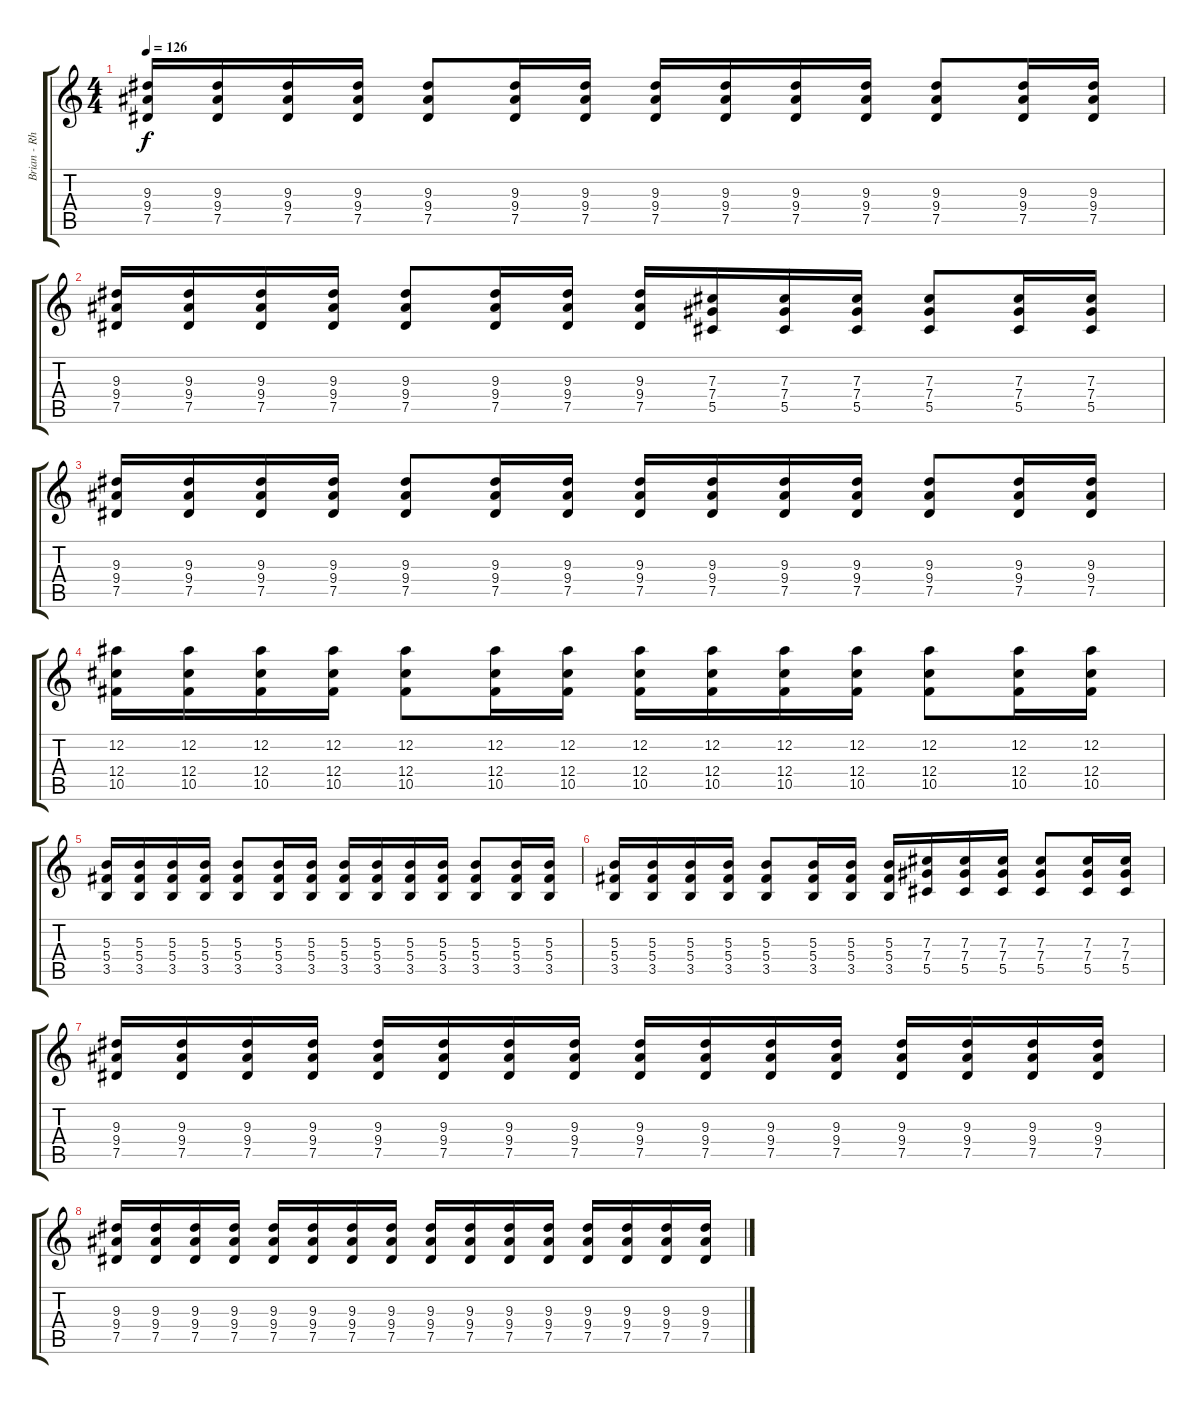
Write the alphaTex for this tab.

\track ("Brian - Rhythm Guitar" "Brian - Rh") {instrument acousticguitarsteel}
\staff {score tabs}
\tuning (Eb4 Bb3 Gb3 Db3 Ab2 Eb2) {hide}
\ts (4 4)
\tempo 126
\clef g2
\ks c
(9.3 9.4 7.5).16{dy f} (9.3 9.4 7.5).16 (9.3 9.4 7.5).16 (9.3 9.4 7.5).16 (9.3 9.4 7.5).8 (9.3 9.4 7.5).16 (9.3 9.4 7.5).16 (9.3 9.4 7.5).16 (9.3 9.4 7.5).16 (9.3 9.4 7.5).16 (9.3 9.4 7.5).16 (9.3 9.4 7.5).8 (9.3 9.4 7.5).16 (9.3 9.4 7.5).16 |
(9.3 9.4 7.5).16 (9.3 9.4 7.5).16 (9.3 9.4 7.5).16 (9.3 9.4 7.5).16 (9.3 9.4 7.5).8 (9.3 9.4 7.5).16 (9.3 9.4 7.5).16 (9.3 9.4 7.5).16 (7.3 7.4 5.5).16 (7.3 7.4 5.5).16 (7.3 7.4 5.5).16 (7.3 7.4 5.5).8 (7.3 7.4 5.5).16 (7.3 7.4 5.5).16 |
(9.3 9.4 7.5).16 (9.3 9.4 7.5).16 (9.3 9.4 7.5).16 (9.3 9.4 7.5).16 (9.3 9.4 7.5).8 (9.3 9.4 7.5).16 (9.3 9.4 7.5).16 (9.3 9.4 7.5).16 (9.3 9.4 7.5).16 (9.3 9.4 7.5).16 (9.3 9.4 7.5).16 (9.3 9.4 7.5).8 (9.3 9.4 7.5).16 (9.3 9.4 7.5).16 |
(12.2 12.4 10.5).16 (12.2 12.4 10.5).16 (12.2 12.4 10.5).16 (12.2 12.4 10.5).16 (12.2 12.4 10.5).8 (12.2 12.4 10.5).16 (12.2 12.4 10.5).16 (12.2 12.4 10.5).16 (12.2 12.4 10.5).16 (12.2 12.4 10.5).16 (12.2 12.4 10.5).16 (12.2 12.4 10.5).8 (12.2 12.4 10.5).16 (12.2 12.4 10.5).16 |
(5.3 5.4 3.5).16 (5.3 5.4 3.5).16 (5.3 5.4 3.5).16 (5.3 5.4 3.5).16 (5.3 5.4 3.5).8 (5.3 5.4 3.5).16 (5.3 5.4 3.5).16 (5.3 5.4 3.5).16 (5.3 5.4 3.5).16 (5.3 5.4 3.5).16 (5.3 5.4 3.5).16 (5.3 5.4 3.5).8 (5.3 5.4 3.5).16 (5.3 5.4 3.5).16 |
(5.3 5.4 3.5).16 (5.3 5.4 3.5).16 (5.3 5.4 3.5).16 (5.3 5.4 3.5).16 (5.3 5.4 3.5).8 (5.3 5.4 3.5).16 (5.3 5.4 3.5).16 (5.3 5.4 3.5).16 (7.3 7.4 5.5).16 (7.3 7.4 5.5).16 (7.3 7.4 5.5).16 (7.3 7.4 5.5).8 (7.3 7.4 5.5).16 (7.3 7.4 5.5).16 |
(9.3 9.4 7.5).16 (9.3 9.4 7.5).16 (9.3 9.4 7.5).16 (9.3 9.4 7.5).16 (9.3 9.4 7.5).16 (9.3 9.4 7.5).16 (9.3 9.4 7.5).16 (9.3 9.4 7.5).16 (9.3 9.4 7.5).16 (9.3 9.4 7.5).16 (9.3 9.4 7.5).16 (9.3 9.4 7.5).16 (9.3 9.4 7.5).16 (9.3 9.4 7.5).16 (9.3 9.4 7.5).16 (9.3 9.4 7.5).16 |
(9.3 9.4 7.5).16 (9.3 9.4 7.5).16 (9.3 9.4 7.5).16 (9.3 9.4 7.5).16 (9.3 9.4 7.5).16 (9.3 9.4 7.5).16 (9.3 9.4 7.5).16 (9.3 9.4 7.5).16 (9.3 9.4 7.5).16 (9.3 9.4 7.5).16 (9.3 9.4 7.5).16 (9.3 9.4 7.5).16 (9.3 9.4 7.5).16 (9.3 9.4 7.5).16 (9.3 9.4 7.5).16 (9.3 9.4 7.5).16
